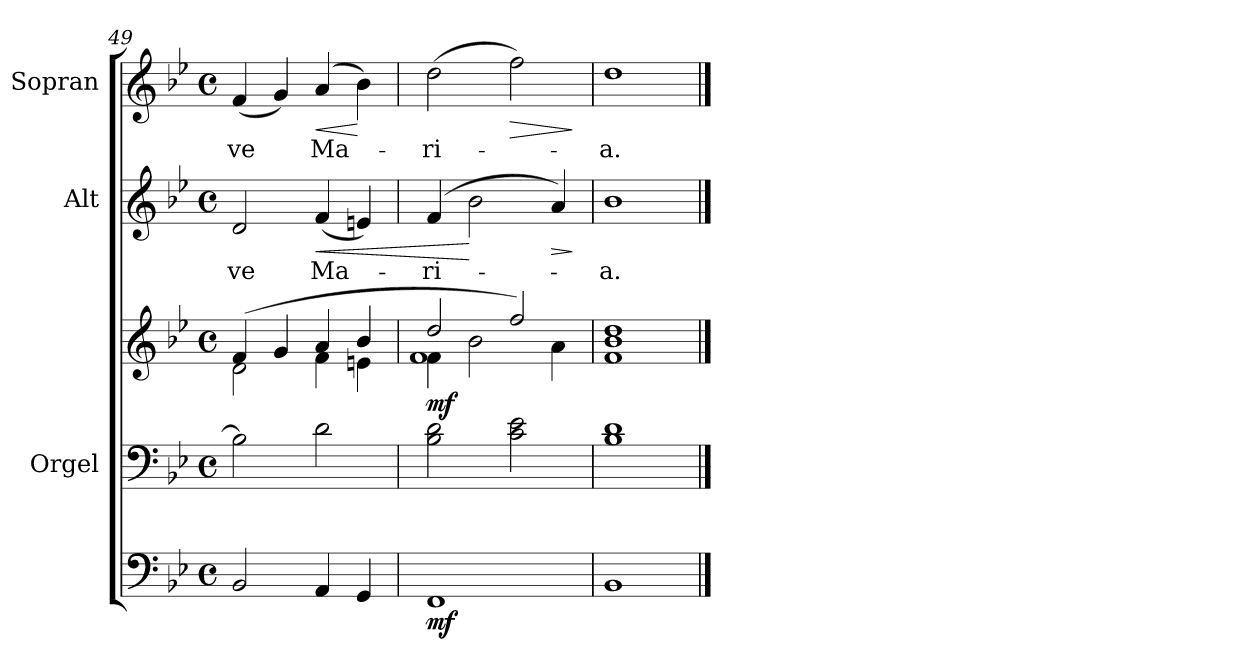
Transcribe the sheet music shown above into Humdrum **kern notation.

**kern	**dynam	**kern	**kern	**dynam	**kern	**text	**dynam	**kern	**text	**dynam
*part4	*part4	*part3	*part3	*part3	*part2	*part2	*part2	*part1	*part1	*part1
*staff5	*staff5	*staff4	*staff3	*staff3/4	*staff2	*staff2	*staff2	*staff1	*staff1	*staff1
*	*	*I"Orgel	*	*	*I"Alt	*	*	*I"Sopran	*	*
*	*	*I'Org.	*	*	*I'A.	*	*	*I'S.	*	*
*clefF4	*	*clefF4	*clefG2	*	*clefG2	*	*	*clefG2	*	*
*k[b-e-]	*	*k[b-e-]	*k[b-e-]	*	*k[b-e-]	*	*	*k[b-e-]	*	*
*B-:	*	*B-:	*B-:	*	*B-:	*	*	*B-:	*	*
*M4/4	*	*M4/4	*M4/4	*	*M4/4	*	*	*M4/4	*	*
*met(c)	*	*met(c)	*met(c)	*	*met(c)	*	*	*met(c)	*	*
=49	=49	=49	=49	=49	=49	=49	=49	=49	=49	=49
*	*	*	*^	*	*	*	*	*	*	*
!	!	!	!	!	!	!	!LO:LY:b	!	!	!LO:LY:b	!
2BB-/	.	2B-\]	(4f/	2d\	.	2d/	-ve	.	(<4f/	-ve	.
.	.	.	4g/	.	.	.	.	.	4g/)	.	.
!	!	!	!	!	!	!	!LO:LY:b	!LO:HP:b	!	!LO:LY:b	!LO:HP:b
4AA/	.	2d\	4a/	4f\	.	(<4f/	Ma-	<	(4a/	Ma-	<
4GG/	.	.	4b-/	4en\	.	4en/)	.	.	4b-\)	.	[
=50	=50	=50	=50	=50	=50	=50	=50	=50	=50	=50	=50
*	*	*	*	*^	*	*	*	*	*	*	*
!	!LO:DY:b	!	!	!	!	!LO:DY:b	!	!LO:LY:b	!	!	!LO:LY:b	!
1FF	mf	2B-\ 2d\	2dd/	4f\	1f	mf	(4f/	-ri-	.	(>2dd\	-ri-	.
.	.	.	.	2b-\	.	.	2b-\	.	[	.	.	.
!	!	!	!	!	!	!	!	!	!	!	!	!LO:HP:b
.	.	2c\ 2e-\	2ff/)	.	.	.	.	.	.	2ff\)	.	>
!	!	!	!	!	!	!	!	!	!LO:HP:b	!	!	!
.	.	.	.	4a\	.	.	4a/)	.	>	.	.	.
*	*	*	*v	*v	*v	*	*	*	*	*	*	*
.	.	.	.	.	.	.	]	.	.	]
=51	=51	=51	=51	=51	=51	=51	=51	=51	=51	=51
*	*	*	*^	*	*	*	*	*	*	*
!	!	!	!	!	!	!	!LO:LY:b	!	!	!LO:LY:b	!
1BB-	.	1B- 1d	1b- 1dd	1f	.	1b-	-a.	.	1dd	-a.	.
*	*	*	*v	*v	*	*	*	*	*	*	*
==	==	==	==	==	==	==	==	==	==	==
*-	*-	*-	*-	*-	*-	*-	*-	*-	*-	*-
